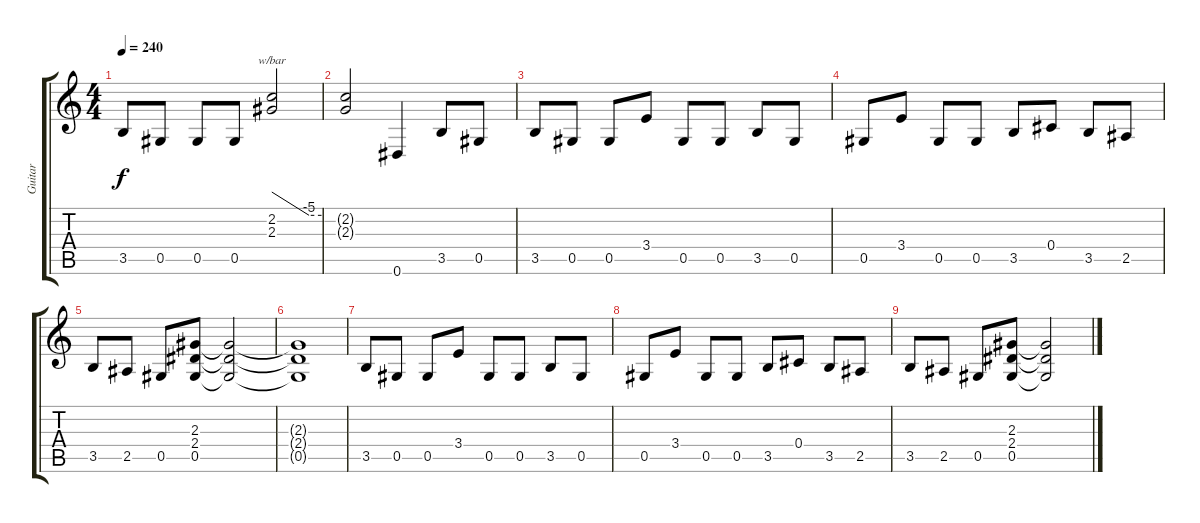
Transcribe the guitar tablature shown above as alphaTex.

\track ("Guitar" "Guitar") {instrument distortionguitar}
\staff {score tabs}
\tuning (Eb4 Bb3 Gb3 Db3 Ab2 Eb2) {hide}
\ts (4 4)
\tempo 240
\clef g2
\ks c
3.5.8{dy f} 0.5.8 0.5.8 0.5.8 (2.2 2.3).2{tbe (custom default 0 0 45 -20 60 -20) instrument electricguitarmuted} |
(2.2{t} 2.3{t}).2 0.6.4{instrument distortionguitar} 3.5.8 0.5.8 |
3.5.8 0.5.8 0.5.8 3.4.8 0.5.8 0.5.8 3.5.8 0.5.8 |
0.5.8 3.4.8 0.5.8 0.5.8 3.5.8 0.4.8 3.5.8 2.5.8 |
3.5.8 2.5.8 0.5.8 (2.3 2.4 0.5).8 (2.3{t} 2.4{t} 0.5{t}).2 |
(2.3{t} 2.4{t} 0.5{t}).1 |
3.5.8 0.5.8 0.5.8 3.4.8 0.5.8 0.5.8 3.5.8 0.5.8 |
0.5.8 3.4.8 0.5.8 0.5.8 3.5.8 0.4.8 3.5.8 2.5.8 |
3.5.8 2.5.8 0.5.8 (2.3 2.4 0.5).8 (2.3{t} 2.4{t} 0.5{t}).2
